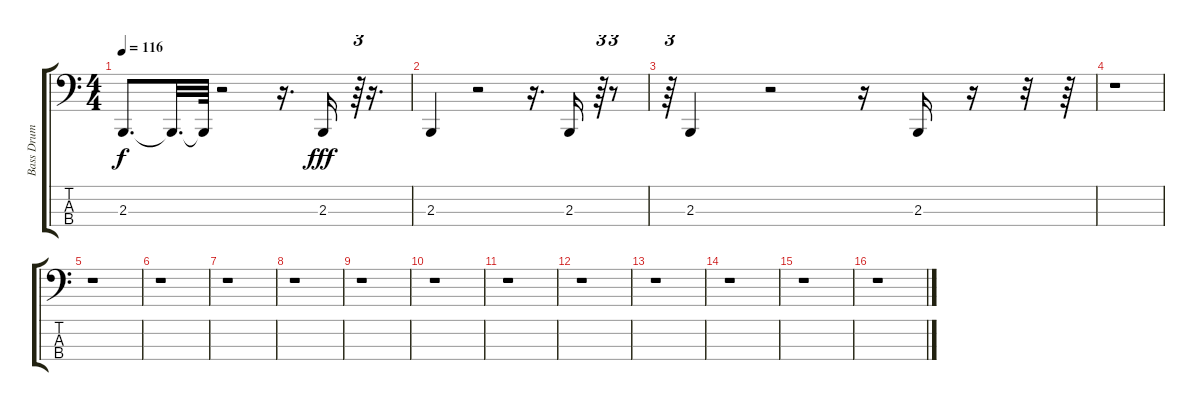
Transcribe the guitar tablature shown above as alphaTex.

\track ("Bass Drum" "Bass Drum") {instrument acousticgrandpiano}
\staff {score tabs}
\tuning (G2 D2 A1 E1) {hide}
\ts (4 4)
\tempo 116
\clef f4
\ks c
2.3{t}.8{d dy f} 2.3{t}.32{d} 2.3{t}.64 r.2 r.16{d} 2.3.16{dy fff} r.64{tu (3 2)} r.16{d} |
2.3.4 r.2 r.16{d} 2.3.16 r.64{tu (3 2)} r.8{tu (3 2)} |
r.64{tu (3 2)} 2.3.4 r.2 r.16 2.3.16 r.16 r.32 r.64 |
r.1 |
r.1 |
r.1 |
r.1 |
r.1 |
r.1 |
r.1 |
r.1 |
r.1 |
r.1 |
r.1 |
r.1 |
r.1
